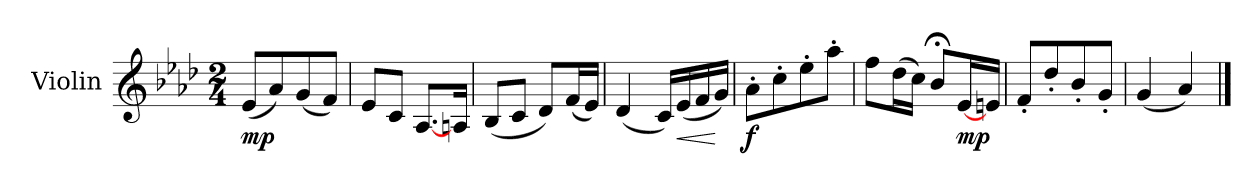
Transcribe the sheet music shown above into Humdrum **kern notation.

**kern	**dynam
*part1	*part1
*staff1	*staff1
*I"Violin	*
*I'Vln.	*
!!LO:PB:g=z
*clefG2	*
*k[b-e-a-d-]	*
*A-:	*
*M2/4	*
=1	=1
(8e-i/L	mp
8a-i/)	.
(8gi/	.
8fi/J)	.
=2	=2
8e-i/L	.
8ci/J	.
[<8.A-i/L	.
16Ani/Jk	.
=3	=3
(8B-i/L	.
8ci/J	.
8d-i/L)	.
(16fi/L	.
16e-i/JJ)	.
=4	=4
(4d-i/	.
16ci/LL)	.
!	!LO:HP:b
(16e-i/	<
16fi/	.
16gi/JJ)	[
!!LO:LB:g=z
=5	=5
8a-'i\L	f
8cc'i\	.
8ee-'i\	.
8aa-'i\J	.
=6	=6
8ffi\L	.
(16dd-i\L	.
16cci\JJ)	.
8b-;i/L	.
[<16e-i/L	mp
16eni/JJ	.
=7	=7
8f'i/L	.
8dd-'i/	.
8b-'i/	.
8g'i/J	.
=8	=8
(4gi/	.
4a-i/)	.
==	==
*-	*-
